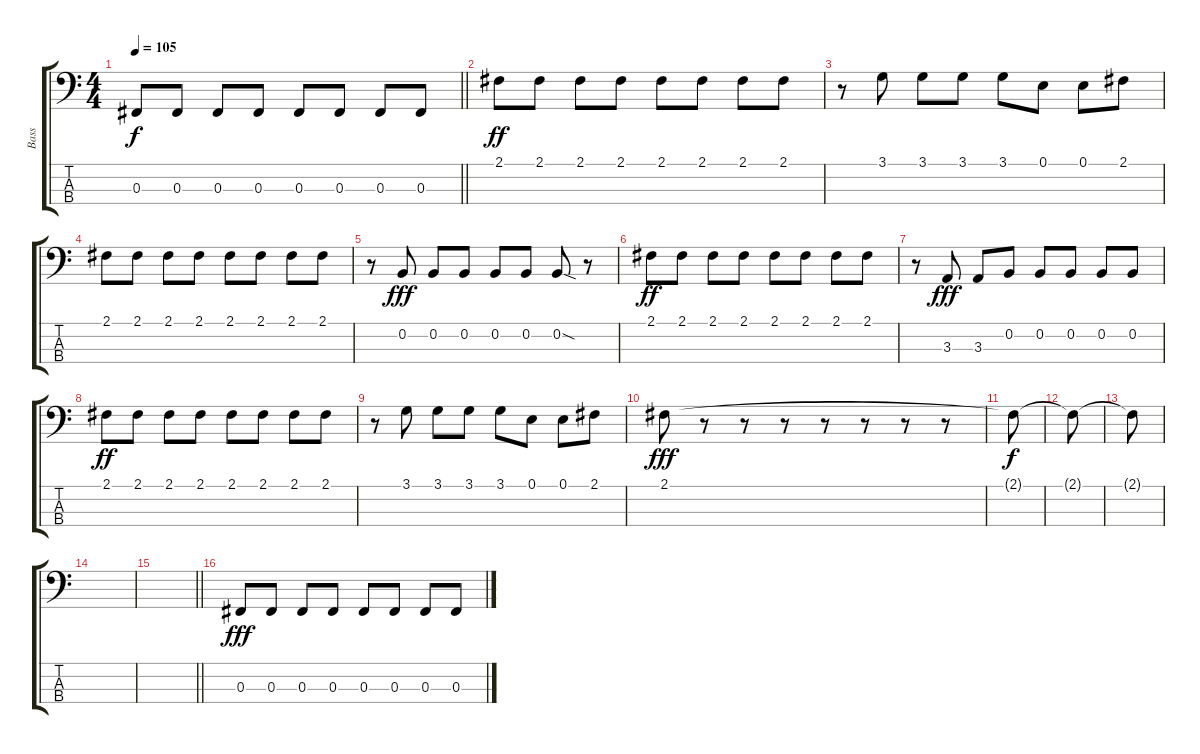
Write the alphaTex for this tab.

\track ("Bass" "Bass") {instrument electricbasspick}
\staff {score tabs}
\tuning (E2 B1 Gb1 B0) {hide}
\ts (4 4)
\tempo 105
\clef f4
\barLineRight lightlight
\ks c
0.3.8{dy f} 0.3.8 0.3.8 0.3.8 0.3.8 0.3.8 0.3.8 0.3.8 |
\section ("" "")
2.1.8{dy ff} 2.1.8 2.1.8 2.1.8 2.1.8 2.1.8 2.1.8 2.1.8 |
r.8 3.1.8 3.1.8 3.1.8 3.1.8 0.1.8 0.1.8 2.1.8 |
2.1.8 2.1.8 2.1.8 2.1.8 2.1.8 2.1.8 2.1.8 2.1.8 |
r.8 0.2.8{dy fff} 0.2.8 0.2.8 0.2.8 0.2.8 0.2{sod}.8 r.8 |
2.1.8{dy ff} 2.1.8 2.1.8 2.1.8 2.1.8 2.1.8 2.1.8 2.1.8 |
r.8 3.3.8{dy fff} 3.3.8 0.2.8 0.2.8 0.2.8 0.2.8 0.2.8 |
2.1.8{dy ff} 2.1.8 2.1.8 2.1.8 2.1.8 2.1.8 2.1.8 2.1.8 |
r.8 3.1.8 3.1.8 3.1.8 3.1.8 0.1.8 0.1.8 2.1.8 |
2.1.8{dy fff} r.8 r.8 r.8 r.8 r.8 r.8 r.8 |
2.1{t}.8{dy f} |
2.1{t}.8 |
2.1{t}.8 |
|
\barLineRight lightlight
|
\section ("" "")
0.3.8{dy fff} 0.3.8 0.3.8 0.3.8 0.3.8 0.3.8 0.3.8 0.3.8
